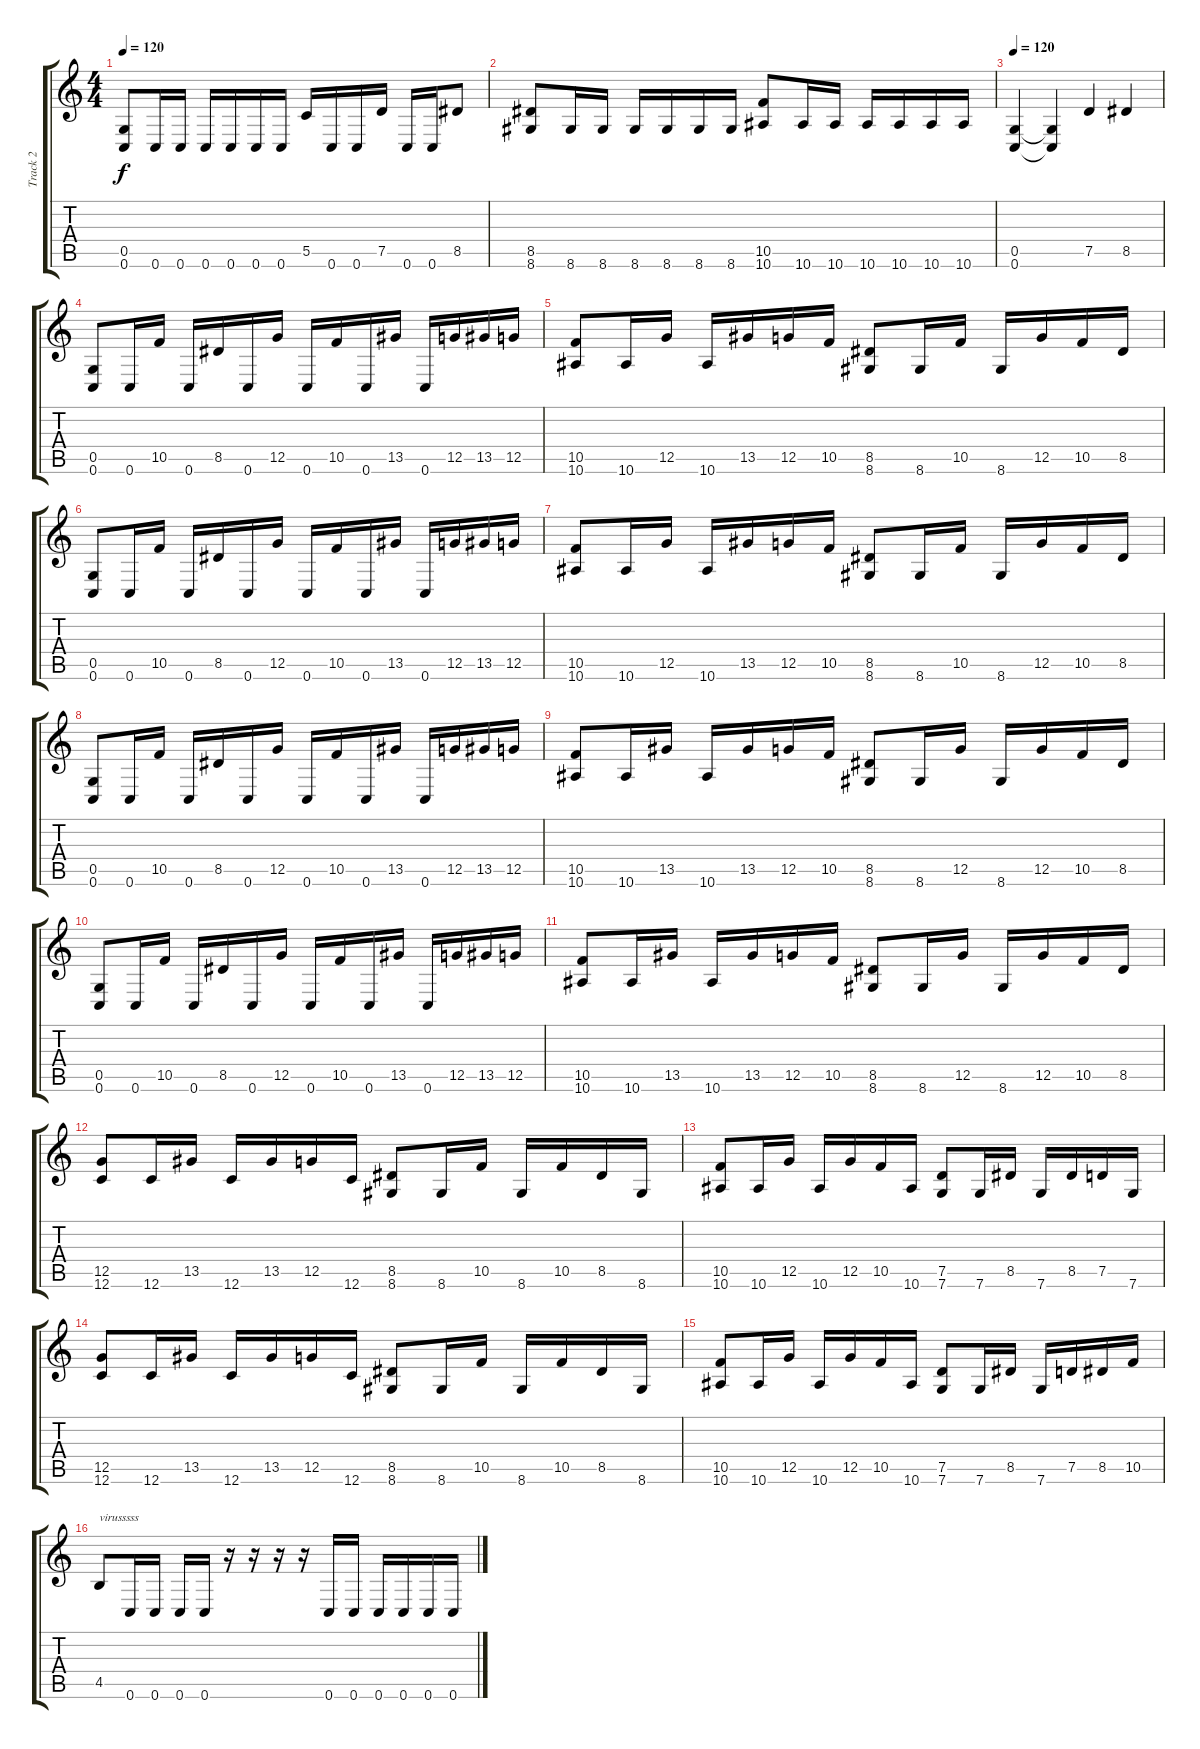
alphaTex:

\track ("Track 2" "Track 2") {instrument overdrivenguitar}
\staff {score tabs}
\tuning (D4 A3 F3 C3 G2 C2) {hide}
\ts (4 4)
\tempo 120
\clef g2
\ks c
(0.5 0.6).8{dy f} 0.6.16 0.6.16 0.6.16 0.6.16 0.6.16 0.6.16 5.5.16 0.6.16 0.6.16 7.5.16 0.6.16 0.6.16 8.5.8 |
(8.5 8.6).8 8.6.16 8.6.16 8.6.16 8.6.16 8.6.16 8.6.16 (10.5 10.6).8 10.6.16 10.6.16 10.6.16 10.6.16 10.6.16 10.6.16 |
\tempo 120
(0.5 0.6).4 (0.5{t} 0.6{t}).4 7.5.4 8.5.4 |
(0.5 0.6).8 0.6.16 10.5.16 0.6.16 8.5.16 0.6.16 12.5.16 0.6.16 10.5.16 0.6.16 13.5.16 0.6.16 12.5.16 13.5.16 12.5.16 |
(10.5 10.6).8 10.6.16 12.5.16 10.6.16 13.5.16 12.5.16 10.5.16 (8.5 8.6).8 8.6.16 10.5.16 8.6.16 12.5.16 10.5.16 8.5.16 |
(0.5 0.6).8 0.6.16 10.5.16 0.6.16 8.5.16 0.6.16 12.5.16 0.6.16 10.5.16 0.6.16 13.5.16 0.6.16 12.5.16 13.5.16 12.5.16 |
(10.5 10.6).8 10.6.16 12.5.16 10.6.16 13.5.16 12.5.16 10.5.16 (8.5 8.6).8 8.6.16 10.5.16 8.6.16 12.5.16 10.5.16 8.5.16 |
(0.5 0.6).8 0.6.16 10.5.16 0.6.16 8.5.16 0.6.16 12.5.16 0.6.16 10.5.16 0.6.16 13.5.16 0.6.16 12.5.16 13.5.16 12.5.16 |
(10.5 10.6).8 10.6.16 13.5.16 10.6.16 13.5.16 12.5.16 10.5.16 (8.5 8.6).8 8.6.16 12.5.16 8.6.16 12.5.16 10.5.16 8.5.16 |
(0.5 0.6).8 0.6.16 10.5.16 0.6.16 8.5.16 0.6.16 12.5.16 0.6.16 10.5.16 0.6.16 13.5.16 0.6.16 12.5.16 13.5.16 12.5.16 |
(10.5 10.6).8 10.6.16 13.5.16 10.6.16 13.5.16 12.5.16 10.5.16 (8.5 8.6).8 8.6.16 12.5.16 8.6.16 12.5.16 10.5.16 8.5.16 |
(12.5 12.6).8 12.6.16 13.5.16 12.6.16 13.5.16 12.5.16 12.6.16 (8.5 8.6).8 8.6.16 10.5.16 8.6.16 10.5.16 8.5.16 8.6.16 |
(10.5 10.6).8 10.6.16 12.5.16 10.6.16 12.5.16 10.5.16 10.6.16 (7.5 7.6).8 7.6.16 8.5.16 7.6.16 8.5.16 7.5.16 7.6.16 |
(12.5 12.6).8 12.6.16 13.5.16 12.6.16 13.5.16 12.5.16 12.6.16 (8.5 8.6).8 8.6.16 10.5.16 8.6.16 10.5.16 8.5.16 8.6.16 |
(10.5 10.6).8 10.6.16 12.5.16 10.6.16 12.5.16 10.5.16 10.6.16 (7.5 7.6).8 7.6.16 8.5.16 7.6.16 7.5.16 8.5.16 10.5.16 |
4.5.8{txt "virusssss"} 0.6.16 0.6.16 0.6.16 0.6.16 r.16 r.16 r.16 r.16 0.6.16 0.6.16 0.6.16 0.6.16 0.6.16 0.6.16
